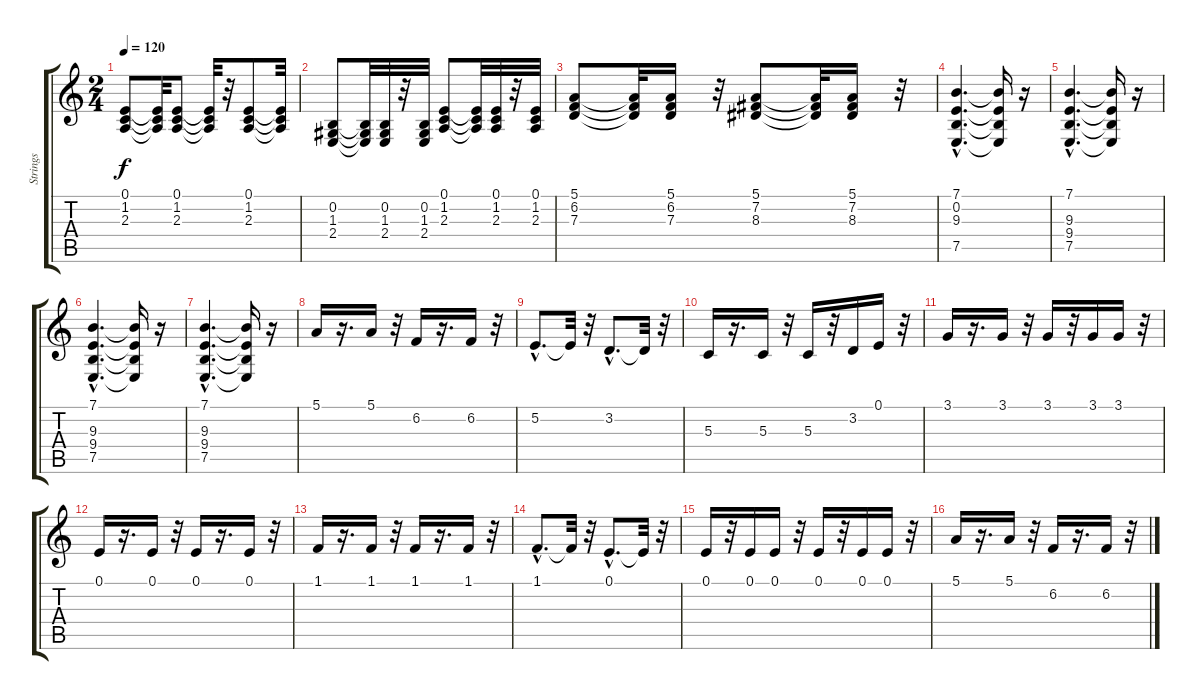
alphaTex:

\track ("Strings" "Strings") {instrument tremolostrings}
\staff {score tabs}
\tuning (E4 B3 G3 D3 A2 E2) {hide}
\ts (2 4)
\tempo 120
\clef g2
\ks c
(0.1 1.2 2.3).8{dy f instrument acousticbass} (0.1{t} 1.2{t} 2.3{t}).32 (0.1 1.2 2.3).8 (0.1{t} 1.2{t} 2.3{t}).32 r.32 (0.1 1.2 2.3).8 (0.1{t} 1.2{t} 2.3{t}).32 |
(0.2 1.3 2.4).8 (0.2{t} 1.3{t} 2.4{t}).32 (0.2 1.3 2.4).32 r.32 (0.2 1.3 2.4).32 (0.1 1.2 2.3).8 (0.1{t} 1.2{t} 2.3{t}).32 (0.1 1.2 2.3).32 r.32 (0.1 1.2 2.3).32 |
(5.1 6.2 7.3).8 (5.1{t} 6.2{t} 7.3{t}).32 (5.1 6.2 7.3).16 r.32 (5.1 7.2 8.3).8 (5.1{t} 7.2{t} 8.3{t}).32 (5.1 7.2 8.3).16 r.32 |
(7.1{hac} 0.2{hac} 9.3{hac} 7.5{hac}).4{d} (7.1{t} 0.2{t} 9.3{t} 7.5{t}).16 r.16 |
(7.1{hac} 9.3{hac} 9.4{hac} 7.5{hac}).4{d} (7.1{t} 9.3{t} 9.4{t} 7.5{t}).16 r.16 |
(7.1{hac} 9.3{hac} 9.4{hac} 7.5{hac}).4{d} (7.1{t} 9.3{t} 9.4{t} 7.5{t}).16 r.16 |
(7.1{hac} 9.3{hac} 9.4{hac} 7.5{hac}).4{d} (7.1{t} 9.3{t} 9.4{t} 7.5{t}).16 r.16 |
5.1.16{instrument tremolostrings} r.16{d} 5.1.16 r.32 6.2.16 r.16{d} 6.2.16 r.32 |
5.2{hac}.8{d} 5.2{t}.32 r.32 3.2{hac}.8{d} 3.2{t}.32 r.32 |
5.3.16 r.16{d} 5.3.16 r.32 5.3.16 r.32 3.2.16 0.1.16 r.32 |
3.1.16 r.16{d} 3.1.16 r.32 3.1.16 r.32 3.1.16 3.1.16 r.32 |
0.1.16 r.16{d} 0.1.16 r.32 0.1.16 r.16{d} 0.1.16 r.32 |
1.1.16 r.16{d} 1.1.16 r.32 1.1.16 r.16{d} 1.1.16 r.32 |
1.1{hac}.8{d} 1.1{t}.32 r.32 0.1{hac}.8{d} 0.1{t}.32 r.32 |
0.1.16 r.32 0.1.16 0.1.16 r.32 0.1.16 r.32 0.1.16 0.1.16 r.32 |
5.1.16 r.16{d} 5.1.16 r.32 6.2.16 r.16{d} 6.2.16 r.32
